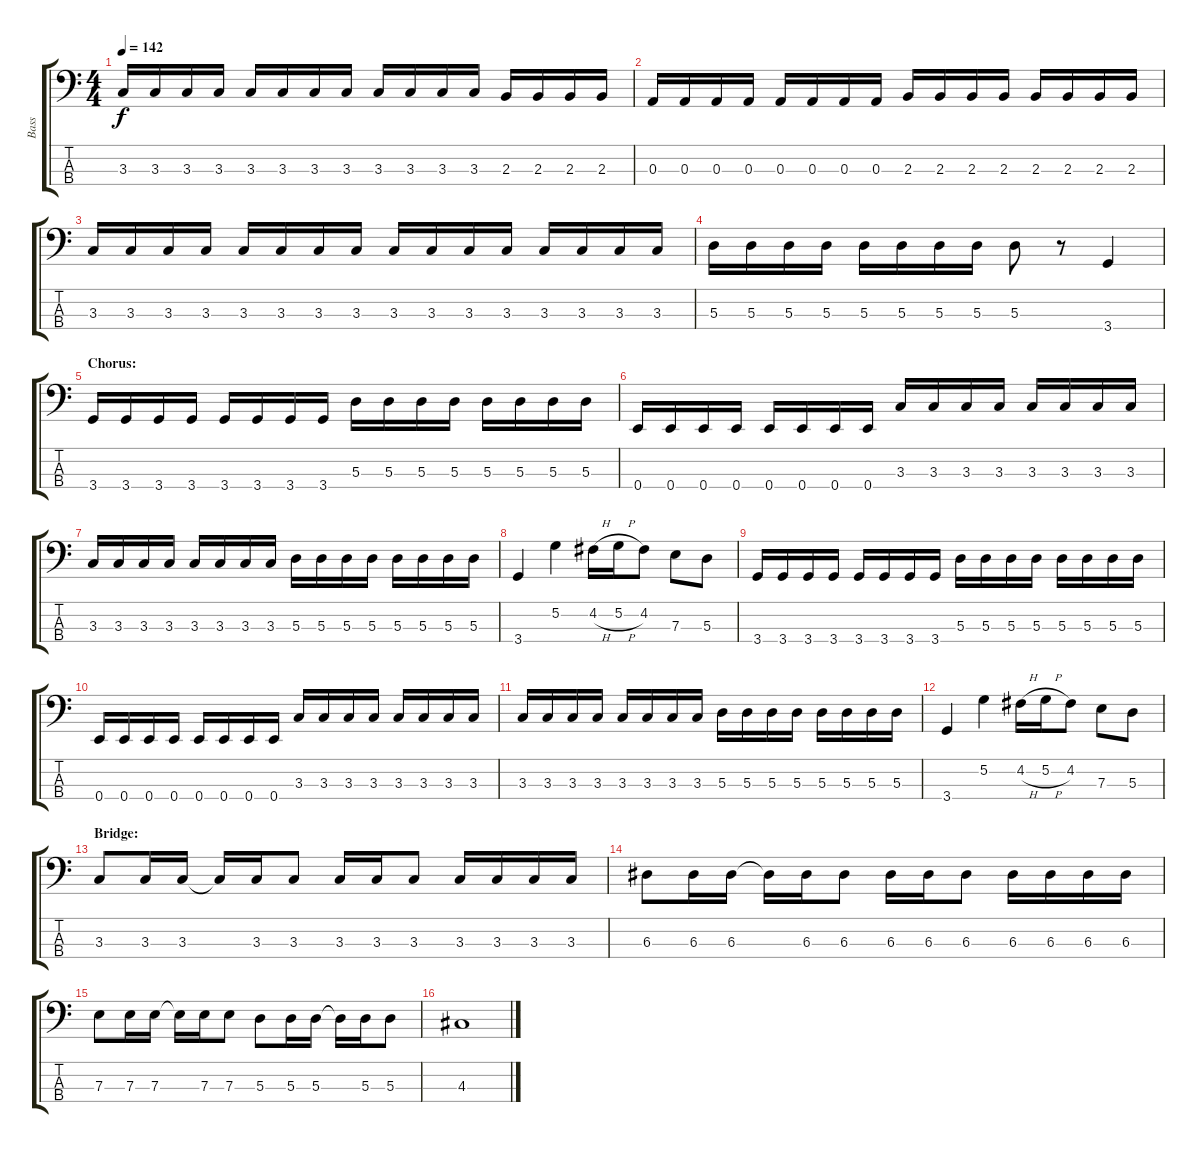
\track ("Bass" "Bass") {instrument slapbass2}
\staff {score tabs}
\tuning (G2 D2 A1 E1) {hide}
\ts (4 4)
\tempo 142
\clef f4
\ks c
3.3.16{dy f} 3.3.16 3.3.16 3.3.16 3.3.16 3.3.16 3.3.16 3.3.16 3.3.16 3.3.16 3.3.16 3.3.16 2.3.16 2.3.16 2.3.16 2.3.16 |
0.3.16 0.3.16 0.3.16 0.3.16 0.3.16 0.3.16 0.3.16 0.3.16 2.3.16 2.3.16 2.3.16 2.3.16 2.3.16 2.3.16 2.3.16 2.3.16 |
3.3.16 3.3.16 3.3.16 3.3.16 3.3.16 3.3.16 3.3.16 3.3.16 3.3.16 3.3.16 3.3.16 3.3.16 3.3.16 3.3.16 3.3.16 3.3.16 |
5.3.16 5.3.16 5.3.16 5.3.16 5.3.16 5.3.16 5.3.16 5.3.16 5.3.8 r.8 3.4.4 |
\section ("" "Chorus:")
3.4.16 3.4.16 3.4.16 3.4.16 3.4.16 3.4.16 3.4.16 3.4.16 5.3.16 5.3.16 5.3.16 5.3.16 5.3.16 5.3.16 5.3.16 5.3.16 |
0.4.16 0.4.16 0.4.16 0.4.16 0.4.16 0.4.16 0.4.16 0.4.16 3.3.16 3.3.16 3.3.16 3.3.16 3.3.16 3.3.16 3.3.16 3.3.16 |
3.3.16 3.3.16 3.3.16 3.3.16 3.3.16 3.3.16 3.3.16 3.3.16 5.3.16 5.3.16 5.3.16 5.3.16 5.3.16 5.3.16 5.3.16 5.3.16 |
3.4.4 5.2.4 4.2{h}.16 5.2{h}.16 4.2.8 7.3.8 5.3.8 |
3.4.16 3.4.16 3.4.16 3.4.16 3.4.16 3.4.16 3.4.16 3.4.16 5.3.16 5.3.16 5.3.16 5.3.16 5.3.16 5.3.16 5.3.16 5.3.16 |
0.4.16 0.4.16 0.4.16 0.4.16 0.4.16 0.4.16 0.4.16 0.4.16 3.3.16 3.3.16 3.3.16 3.3.16 3.3.16 3.3.16 3.3.16 3.3.16 |
3.3.16 3.3.16 3.3.16 3.3.16 3.3.16 3.3.16 3.3.16 3.3.16 5.3.16 5.3.16 5.3.16 5.3.16 5.3.16 5.3.16 5.3.16 5.3.16 |
3.4.4 5.2.4 4.2{h}.16 5.2{h}.16 4.2.8 7.3.8 5.3.8 |
\section ("" "Bridge:")
3.3.8 3.3.16 3.3.16 3.3{t}.16 3.3.16 3.3.8 3.3.16 3.3.16 3.3.8 3.3.16 3.3.16 3.3.16 3.3.16 |
6.3.8 6.3.16 6.3.16 6.3{t}.16 6.3.16 6.3.8 6.3.16 6.3.16 6.3.8 6.3.16 6.3.16 6.3.16 6.3.16 |
7.3.8 7.3.16 7.3.16 7.3{t}.16 7.3.16 7.3.8 5.3.8 5.3.16 5.3.16 5.3{t}.16 5.3.16 5.3.8 |
4.3.1
